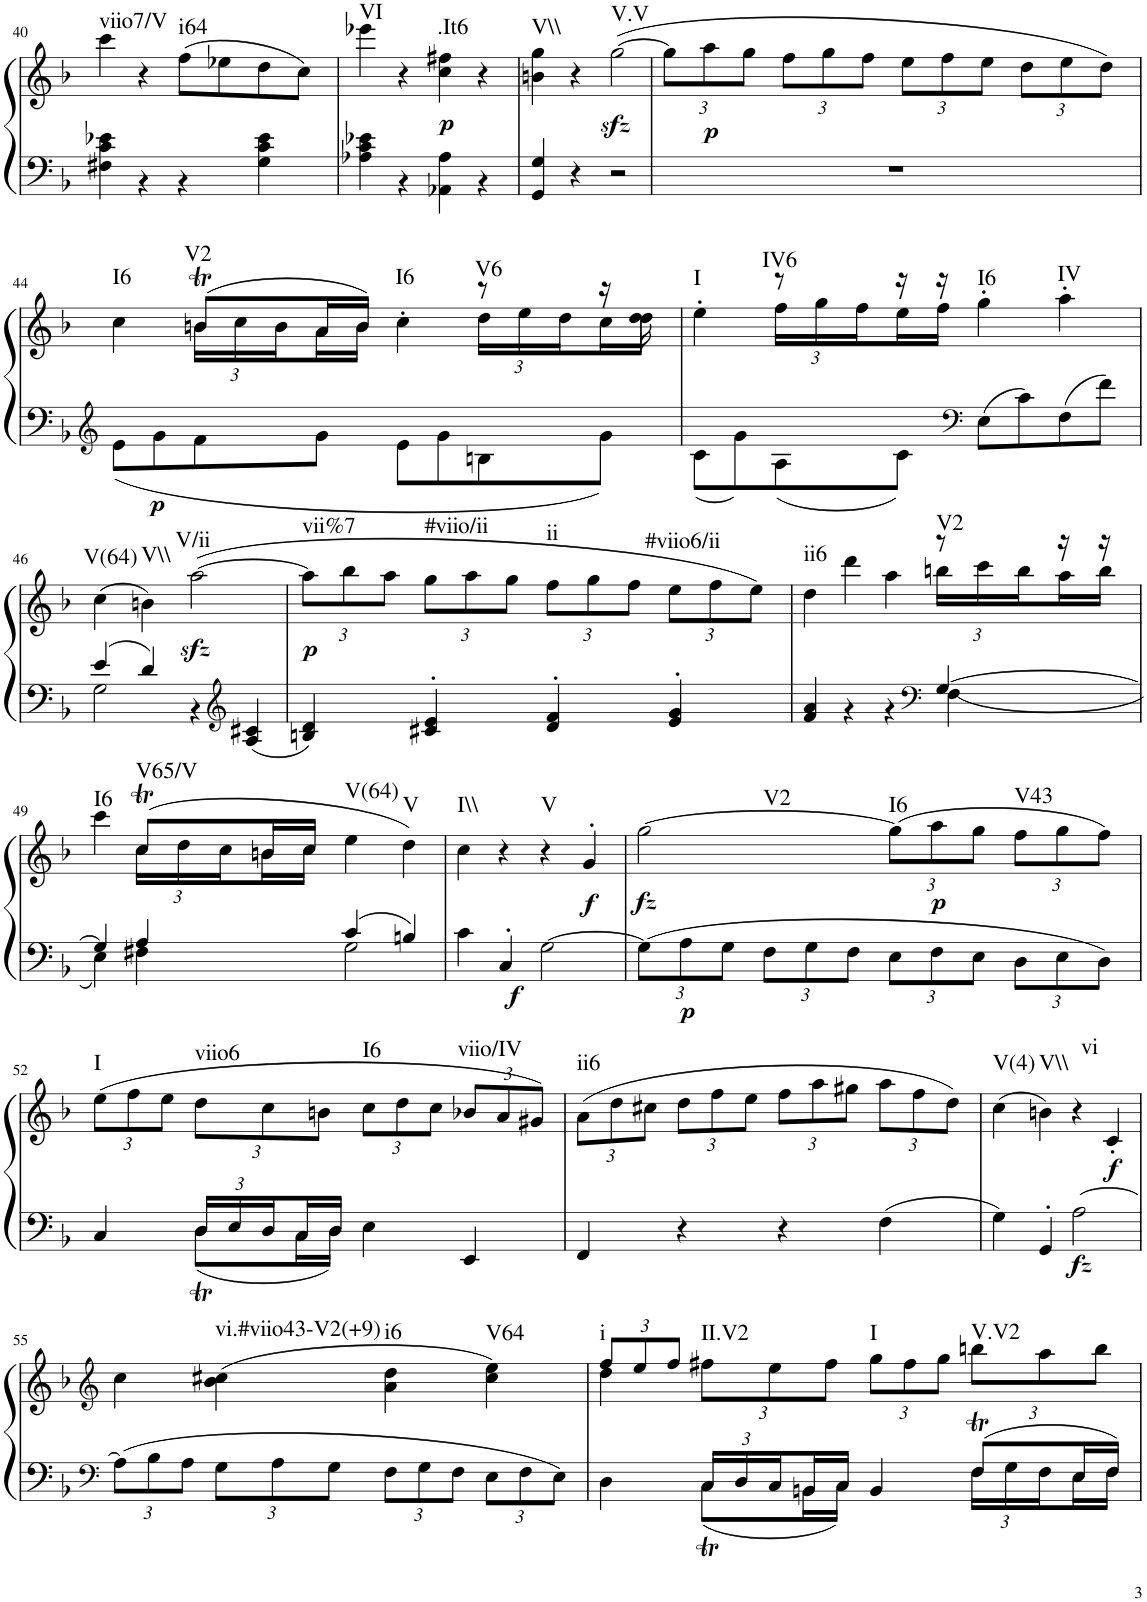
**kern	**kern	**dynam	**harte
*part1	*part1	*part1	*part1
*staff2	*staff1	*staff1/2	*
*I"unbenannt2	*	*	*
!!LO:PB:g=z
*clefF4	*clefG2	*	*
*k[b-]	*k[b-]	*	*
*M2/2	*M2/2	*	*
=40	=40	=40	=40
*^	*	*	*
!	!	!	!	!LO:H:kt=viio7/V
1ryy	4F#X\ 4c\ 4e-X\	4ccc\	.	N
.	4r	4r	.	.
!	!	!	!	!LO:H:kt=i64
.	4r	(8ff\L	.	N
.	.	8ee-X\	.	.
.	4G\ 4c\ 4e-\	8dd\	.	.
.	.	8cc\J)	.	.
=41	=41	=41	=41	=41
!	!	!	!	!LO:H:kt=VI
1ryy	4A-X\ 4c\ 4e-X\	4eee-X\	.	N
.	4r	4r	.	.
!	!	!	!LO:DY:b	!LO:H:kt=.It6
.	4AA-X\ 4A-\	4cc\ 4ff#X\	p	N
.	4r	4r	.	.
=42	=42	=42	=42	=42
!	!	!	!	!LO:H:kt=V\\
*v	*v	*	*	*
4GG/ 4G/	4bn\ 4gg\	.	N
4r	4r	.	.
!	!	!LO:DY:b	!LO:H:kt=V.V
2r	([2gg\	sfz	N
=43	=43	=43	=43
*	*Xbrackettup	*	*
1r	12gg\L]	.	.
!	!	!LO:DY:b	!
.	12aa\	p	.
.	12gg\J	.	.
.	12ff\L	.	.
.	12gg\	.	.
.	12ff\J	.	.
.	12ee\L	.	.
.	12ff\	.	.
.	12ee\J	.	.
.	12dd\L	.	.
.	12ee\	.	.
.	12dd\J)	.	.
!!LO:LB:g=z
=44	=44	=44	=44
*clefG2	*	*	*
*^	*^	*	*
!	!	!	!	!	!LO:H:kt=I6
1ryy	8e\L	4cc\	4ryy	.	N
!	!	!	!	!LO:DY:b=2	!
.	8g\	.	.	p	.
!	!	!	!	!	!LO:H:kt=V2
.	8f\	(8bnt/L	24b\LL	.	N
.	.	.	24cc\	.	.
.	.	.	24b\	.	.
.	8g\J	16a/L	16a\	.	.
.	.	16b/JJ)	16b\JJ	.	.
!	!	!	!	!	!LO:H:kt=I6
.	8e\L	4cc'\	4ryy	.	N
.	8g\	.	.	.	.
!	!	!	!	!	!LO:H:kt=V6
.	8Bn\	8r	24dd\LL	.	N
.	.	.	24ee\	.	.
.	.	.	24dd\	.	.
.	8g\J	16r	16cc\	.	.
.	.	16dd\	16dd\JJ	.	.
=45	=45	=45	=45	=45	=45
!	!	!	!	!	!LO:H:kt=I
2ryy	8c\L	4ee'\	4ryy	.	N
.	8g\	.	.	.	.
!	!	!	!	!	!LO:H:kt=IV6
.	8A\	8r	24ff\LL	.	N
.	.	.	24gg\	.	.
.	.	.	24ff\	.	.
.	8c\J	16r	16ee\	.	.
.	.	16r	16ff\JJ	.	.
*clefF4	*	*	*	*	*
!	!	!	!	!	!LO:H:kt=I6
8E\L	2ryy	4gg'\	2ryy	.	N
8c\	.	.	.	.	.
!	!	!	!	!	!LO:H:kt=IV
8F\	.	4aa'\	.	.	N
8f\J	.	.	.	.	.
*	*	*v	*v	*	*
!!LO:LB:g=z
=46	=46	=46	=46	=46
!	!	!	!	!LO:H:kt=V(64)
4e/	2G\	(4cc\	.	N
!	!	!	!	!LO:H:kt=V\\
4d/	.	4bn\)	.	N
!	!	!	!LO:DY:b	!LO:H:kt=V/ii
4ryy	4r	([2aa\	sfz	N
*clefG2	*	*	*	*
4ryy	4A/ 4c#X/	.	.	.
=47	=47	=47	=47	=47
!	!	!	!LO:DY:b	!LO:H:kt=vii%7
1ryy	4Bn/ 4d/	12aa\L]	p	N
.	.	12bb-\	.	.
.	.	12aa\J	.	.
!	!	!	!	!LO:H:kt=#viio/ii
.	4c#X/' 4e/'	12gg\L	.	N
.	.	12aa\	.	.
.	.	12gg\J	.	.
!	!	!	!	!LO:H:kt=ii
.	4d/' 4f/'	12ff\L	.	N
.	.	12gg\	.	.
.	.	12ff\J	.	.
!	!	!	!	!LO:H:kt=#viio6/ii
.	4e/' 4g/'	12ee\L	.	N
.	.	12ff\	.	.
.	.	12ee\J)	.	.
=48	=48	=48	=48	=48
*	*	*^	*	*
!	!	!	!	!	!LO:H:kt=ii6
2ryy	4f/ 4a/	4dd\	2.ryy	.	N
.	4r	4ddd\	.	.	.
4ryy	4r	4aa\	.	.	.
*clefF4	*	*	*	*	*
!	!	!	!	!	!LO:H:kt=V2
[4G/	4F\	8r	24bbn\LL	.	N
.	.	.	24ccc\	.	.
.	.	.	24bb\	.	.
.	.	16r	16aa\	.	.
.	.	16r	16bb\JJ	.	.
!!LO:LB:g=z	!!
=49	=49	=49	=49	=49	=49
!	!	!	!	!	!LO:H:kt=I6
4G/]	4E\	4ccc\	4ryy	.	N
!	!	!	!	!	!LO:H:kt=V65/V
4A/	4F#X\	(8ccT/L	24cc\LL	.	N
.	.	.	24dd\	.	.
.	.	.	24cc\	.	.
.	.	16bn/L	16b\	.	.
.	.	16cc/JJ	16cc\JJ	.	.
!	!	!	!	!	!LO:H:kt=V(64)
4c/	2G\	4ee\	2ryy	.	N
!	!	!	!	!	!LO:H:kt=V
4Bn/	.	4dd\)	.	.	N
=50	=50	=50	=50	=50	=50
!	!	!	!	!	!LO:H:kt=I\\
2ryy	4c\	4cc\	2.ryy	.	N
!	!	!	!	!LO:DY:b=2	!
.	4C'/	4r	.	f	.
!	!	!	!	!	!LO:H:kt=V
[2G\	2ryy	4r	.	.	N
!	!	!	!	!LO:DY:b	!
.	.	4ryy	4g'/	f	.
*v	*v	*	*	*	*
*	*v	*v	*	*
=51	=51	=51	=51
*Xbrackettup	*	*	*
*	*^	*	*
!	!	!	!LO:DY:b	!LO:H:kt=V2
*	*v	*v	*	*
12G\L]	[2gg\	fz	N
!	!	!LO:DY:b=2	!
12A\	.	p	.
12G\J	.	.	.
12F\L	.	.	.
12G\	.	.	.
12F\J	.	.	.
!	!	!	!LO:H:kt=I6
12E\L	(12gg\L]	.	N
!	!	!LO:DY:b	!
12F\	12aa\	p	.
12E\J	12gg\J	.	.
!	!	!	!LO:H:kt=V43
12D\L	12ff\L	.	N
12E\	12gg\	.	.
12D\J	12ff\J)	.	.
!!LO:LB:g=z
=52	=52	=52	=52
*^	*	*	*
!	!	!	!	!LO:H:kt=I
4C/	4ryy	(12ee\L	.	N
.	.	12ff\	.	.
.	.	12ee\J	.	.
!	!	!	!	!LO:H:kt=viio6
24D/LL	8DT\L	12dd\L	.	N
24E/	.	.	.	.
24D/	.	12cc\	.	.
16C/	16C\L	.	.	.
.	.	12bn\J	.	.
16D/JJ	16D\JJ	.	.	.
!	!	!	!	!LO:H:kt=I6
4ryy	4E\	12cc\L	.	N
.	.	12dd\	.	.
.	.	12cc\J	.	.
!	!	!	!	!LO:H:kt=viio/IV
4EE/	4ryy	12b-X/L	.	N
.	.	12a/	.	.
.	.	12g#X/J)	.	.
*v	*v	*	*	*
=53	=53	=53	=53
!	!	!	!LO:H:kt=ii6
4FF/	(12a\L	.	N
.	12dd\	.	.
.	12cc#X\J	.	.
4r	12dd\L	.	.
.	12ff\	.	.
.	12ee\J	.	.
4r	12ff\L	.	.
.	12aa\	.	.
.	12gg#X\J	.	.
4F\	12aa\L	.	.
.	12ff\	.	.
.	12dd\J)	.	.
=54	=54	=54	=54
*^	*	*	*
!	!	!	!	!LO:H:kt=V(4)
4G\	4ryy	(4cc\	.	N
!	!	!	!	!LO:H:kt=V\\
4ryy	4GG'/	4bn\)	.	N
!	!	!	!LO:DY:b=2	!LO:H:kt=vi
[2A\	2ryy	4r	fz	N
!	!	!	!LO:DY:b	!
.	.	4c'/	f	.
*v	*v	*	*	*
!!LO:LB:g=z
=55	=55	=55	=55
*clefF4	*clefG2	*	*
12A\L]	4cc\	.	.
12B-\	.	.	.
12A\J	.	.	.
!	!	!	!LO:H:kt=vi.#viio43-V2(+9)
12G\L	(4b-\ 4cc#X\	.	N
12A\	.	.	.
12G\J	.	.	.
!	!	!	!LO:H:kt=i6
12F\L	4a\ 4dd\	.	N
12G\	.	.	.
12F\J	.	.	.
!	!	!	!LO:H:kt=V64
12E\L	4cc#\ 4ee\)	.	N
12F\	.	.	.
12E\J	.	.	.
=56	=56	=56	=56
*^	*^	*	*
!	!	!	!	!	!LO:H:kt=i
4D\	4ryy	12ff/L	4dd\	.	N
.	.	12ee/	.	.	.
.	.	12ff/J	.	.	.
!	!	!	!	!	!LO:H:kt=II.V2
24C/LL	8CT\L	12ff#X\L	2.ryy	.	N
24D/	.	.	.	.	.
24C/	.	12ee\	.	.	.
16BBn/	16BB\L	.	.	.	.
.	.	12ff#\J	.	.	.
16C/JJ	16C\JJ	.	.	.	.
!	!	!	!	!	!LO:H:kt=I
4BB/	4ryy	12gg\L	.	.	N
.	.	12ff#\	.	.	.
.	.	12gg\J	.	.	.
!	!	!	!	!	!LO:H:kt=V.V2
8FT/L	24F\LL	12bbn\L	.	.	N
.	24G\	.	.	.	.
.	24F\	12aa\	.	.	.
16E/L	16E\	.	.	.	.
.	.	12bb\J	.	.	.
16F/JJ	16F\JJ	.	.	.	.
*v	*v	*	*	*	*
*	*v	*v	*	*
=	=	=	=
*-	*-	*-	*-
